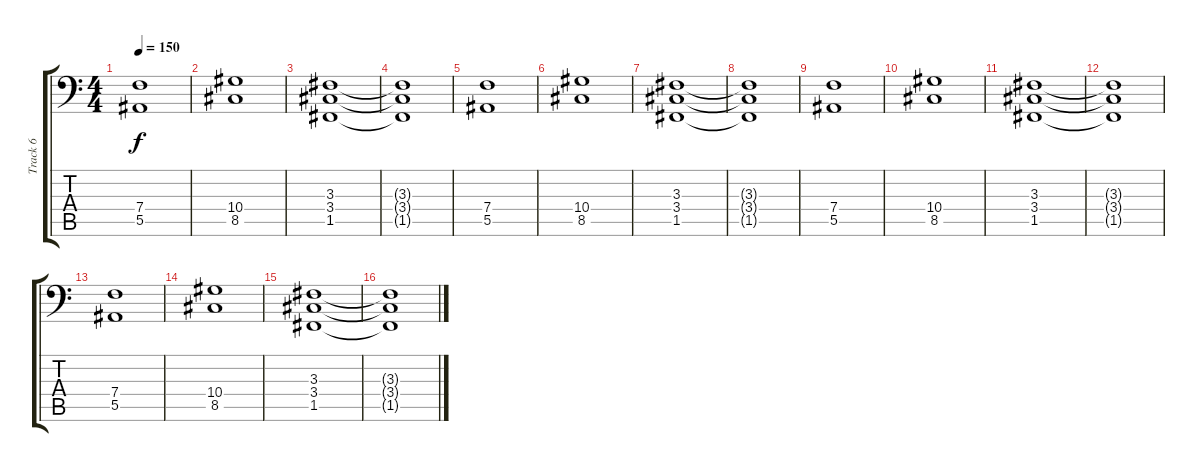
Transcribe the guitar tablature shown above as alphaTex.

\track ("Track 6" "Track 6") {instrument stringensemble2}
\staff {score tabs}
\tuning (C4 G3 Eb3 Bb2 F2 Bb1) {hide}
\ts (4 4)
\tempo 150
\clef f4
\ks c
(7.4 5.5).1{dy f} |
(10.4 8.5).1 |
(3.3 3.4 1.5).1 |
(3.3{t} 3.4{t} 1.5{t}).1 |
(7.4 5.5).1 |
(10.4 8.5).1 |
(3.3 3.4 1.5).1 |
(3.3{t} 3.4{t} 1.5{t}).1 |
(7.4 5.5).1 |
(10.4 8.5).1 |
(3.3 3.4 1.5).1 |
(3.3{t} 3.4{t} 1.5{t}).1 |
(7.4 5.5).1 |
(10.4 8.5).1 |
(3.3 3.4 1.5).1 |
(3.3{t} 3.4{t} 1.5{t}).1
